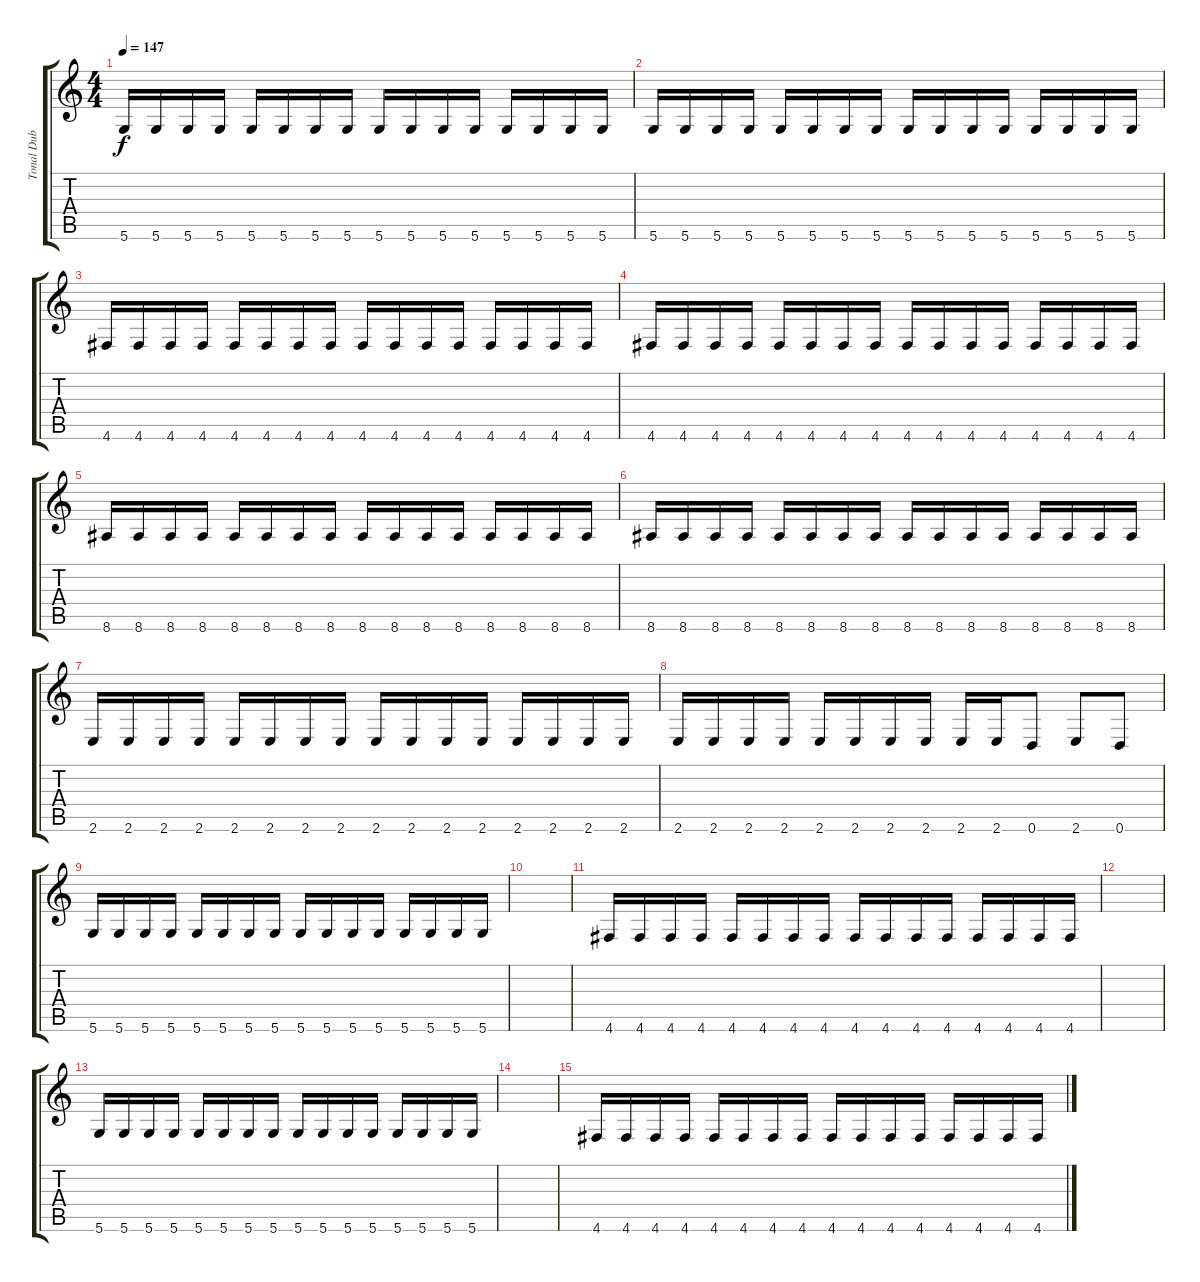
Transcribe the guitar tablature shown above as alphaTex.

\track ("Tonal Dub I" "Tonal Dub ") {instrument overdrivenguitar}
\staff {score tabs}
\tuning (E4 B3 G3 D3 A2 D2) {hide}
\ts (4 4)
\tempo 147
\clef g2
\ks c
5.6.16{dy f} 5.6.16 5.6.16 5.6.16 5.6.16 5.6.16 5.6.16 5.6.16 5.6.16 5.6.16 5.6.16 5.6.16 5.6.16 5.6.16 5.6.16 5.6.16 |
5.6.16 5.6.16 5.6.16 5.6.16 5.6.16 5.6.16 5.6.16 5.6.16 5.6.16 5.6.16 5.6.16 5.6.16 5.6.16 5.6.16 5.6.16 5.6.16 |
4.6.16 4.6.16 4.6.16 4.6.16 4.6.16 4.6.16 4.6.16 4.6.16 4.6.16 4.6.16 4.6.16 4.6.16 4.6.16 4.6.16 4.6.16 4.6.16 |
4.6.16 4.6.16 4.6.16 4.6.16 4.6.16 4.6.16 4.6.16 4.6.16 4.6.16 4.6.16 4.6.16 4.6.16 4.6.16 4.6.16 4.6.16 4.6.16 |
8.6.16 8.6.16 8.6.16 8.6.16 8.6.16 8.6.16 8.6.16 8.6.16 8.6.16 8.6.16 8.6.16 8.6.16 8.6.16 8.6.16 8.6.16 8.6.16 |
8.6.16 8.6.16 8.6.16 8.6.16 8.6.16 8.6.16 8.6.16 8.6.16 8.6.16 8.6.16 8.6.16 8.6.16 8.6.16 8.6.16 8.6.16 8.6.16 |
2.6.16 2.6.16 2.6.16 2.6.16 2.6.16 2.6.16 2.6.16 2.6.16 2.6.16 2.6.16 2.6.16 2.6.16 2.6.16 2.6.16 2.6.16 2.6.16 |
2.6.16 2.6.16 2.6.16 2.6.16 2.6.16 2.6.16 2.6.16 2.6.16 2.6.16 2.6.16 0.6.8 2.6.8 0.6.8 |
5.6.16 5.6.16 5.6.16 5.6.16 5.6.16 5.6.16 5.6.16 5.6.16 5.6.16 5.6.16 5.6.16 5.6.16 5.6.16 5.6.16 5.6.16 5.6.16 |
|
4.6.16 4.6.16 4.6.16 4.6.16 4.6.16 4.6.16 4.6.16 4.6.16 4.6.16 4.6.16 4.6.16 4.6.16 4.6.16 4.6.16 4.6.16 4.6.16 |
|
5.6.16 5.6.16 5.6.16 5.6.16 5.6.16 5.6.16 5.6.16 5.6.16 5.6.16 5.6.16 5.6.16 5.6.16 5.6.16 5.6.16 5.6.16 5.6.16 |
|
4.6.16 4.6.16 4.6.16 4.6.16 4.6.16 4.6.16 4.6.16 4.6.16 4.6.16 4.6.16 4.6.16 4.6.16 4.6.16 4.6.16 4.6.16 4.6.16
